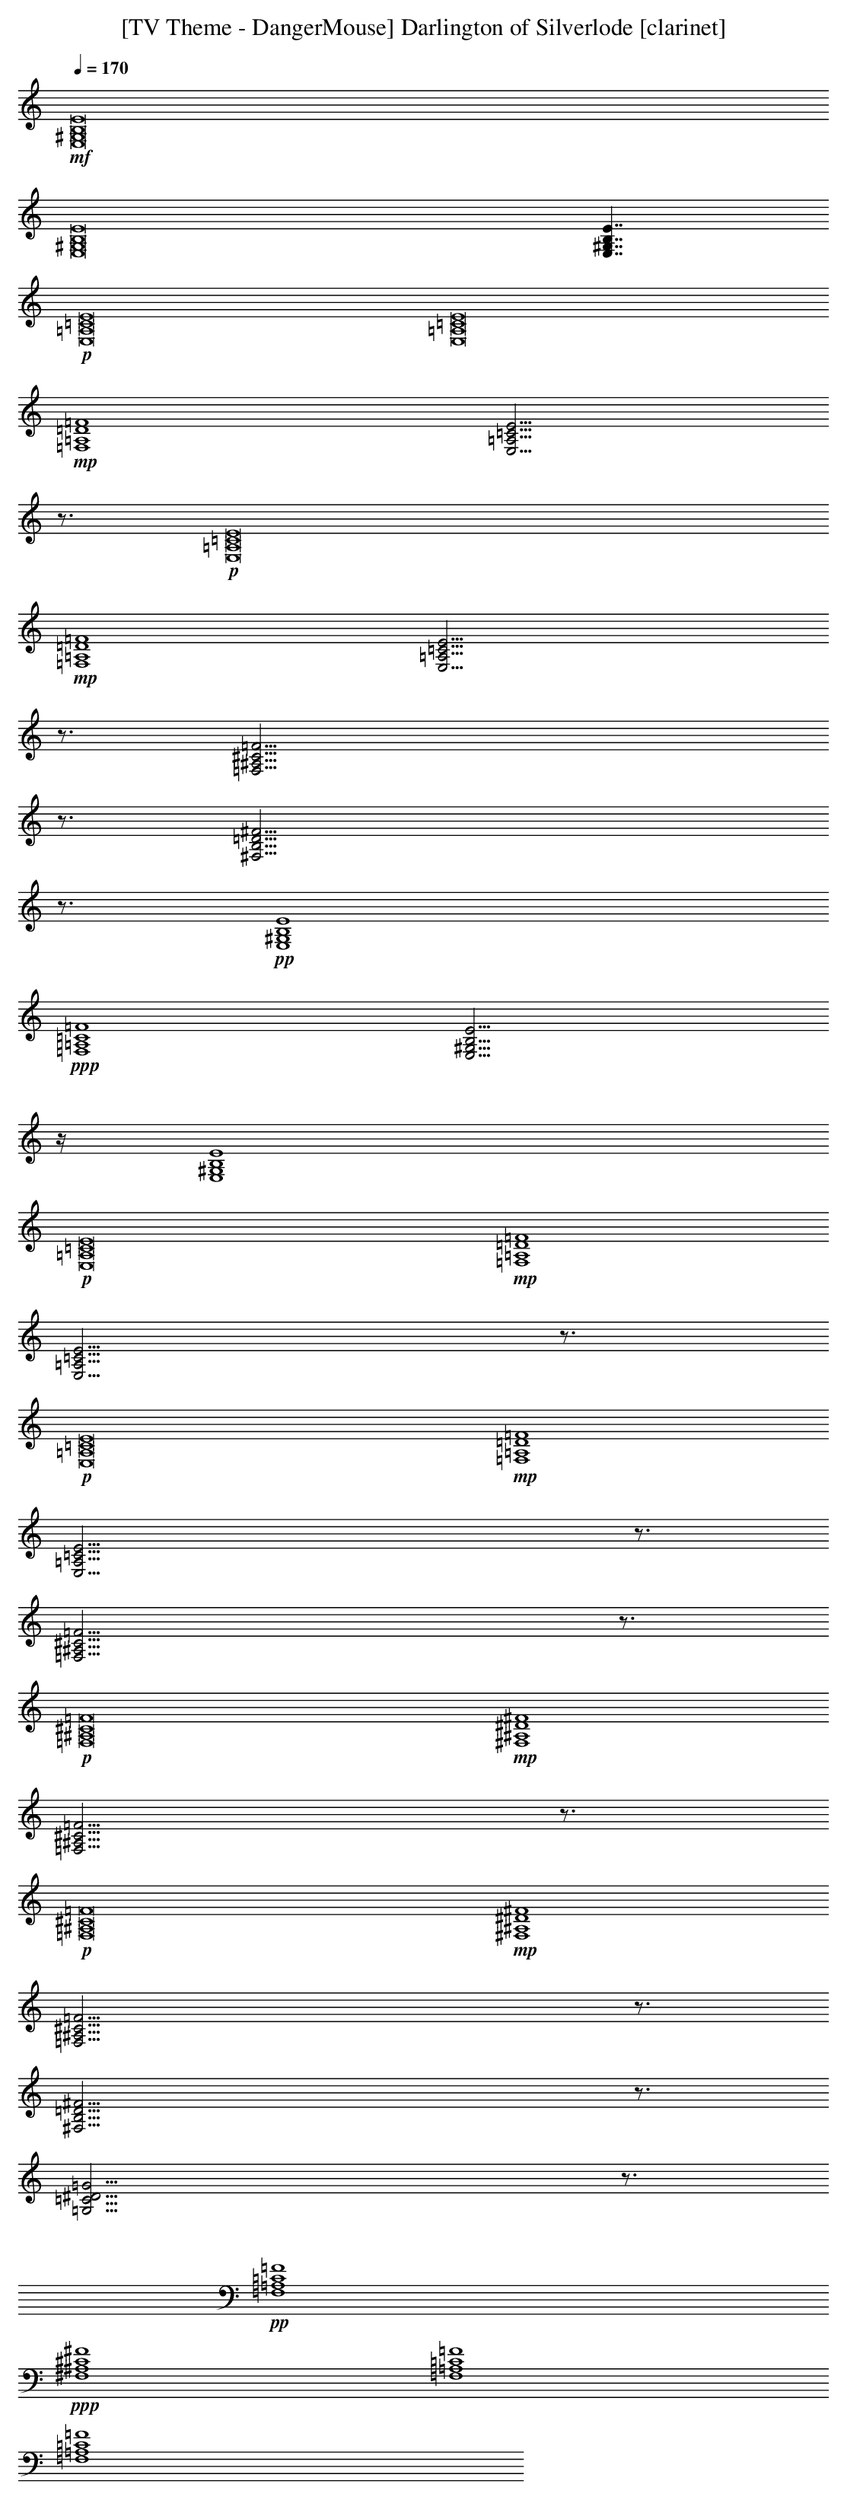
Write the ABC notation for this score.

X:1
T: [TV Theme - DangerMouse] Darlington of Silverlode [clarinet]
L: 1/4
K: C
Q: 1/4=170
+mf+ [E,8^G,8B,8E8]
[E,8^G,8B,8E8]
[E,7/4^G,7/4B,7/4E7/4]
+p+ [E,8=A,8=C8E8]
[E,8=A,8=C8E8]
+mp+ [=F,4=A,4=D4=F4]
[E,13/4=A,13/4=C13/4E13/4]
z3/4
+p+ [E,8=A,8=C8E8]
+mp+ [=F,4=A,4=D4=F4]
[E,29/4=A,29/4=C29/4E29/4]
z3/4
[=F,29/4^A,29/4^C29/4=F29/4]
z3/4
[^F,29/4B,29/4=D29/4^F29/4]
z3/4
+pp+ [E,4^G,4B,4E4]
+ppp+ [=F,4=A,4=C4=F4]
[E,17/4^G,17/4B,17/4E17/4]
z/4
[E,4^G,4B,4E4]
+p+ [E,8=A,8=C8E8]
+mp+ [=F,4=A,4=D4=F4]
[E,13/4=A,13/4=C13/4E13/4]
z3/4
+p+ [E,8=A,8=C8E8]
+mp+ [=F,4=A,4=D4=F4]
[E,29/4=A,29/4=C29/4E29/4]
z3/4
[=F,29/4^A,29/4^C29/4=F29/4]
z3/4
+p+ [=F,8^A,8^C8=F8]
+mp+ [^F,4^A,4^D4^F4]
[=F,13/4^A,13/4^C13/4=F13/4]
z3/4
+p+ [=F,8^A,8^C8=F8]
+mp+ [^F,4^A,4^D4^F4]
[=F,29/4^A,29/4^C29/4=F29/4]
z3/4
[^F,29/4B,29/4=D29/4^F29/4]
z3/4
[=G,29/4=C29/4^D29/4=G29/4]
z3/4
+pp+ [=F,4=A,4=C4=F4]
+ppp+ [^F,4^A,4^C4^F4]
[=F,4=A,4=C4=F4]
[=F,4=A,4=C4=F4]
